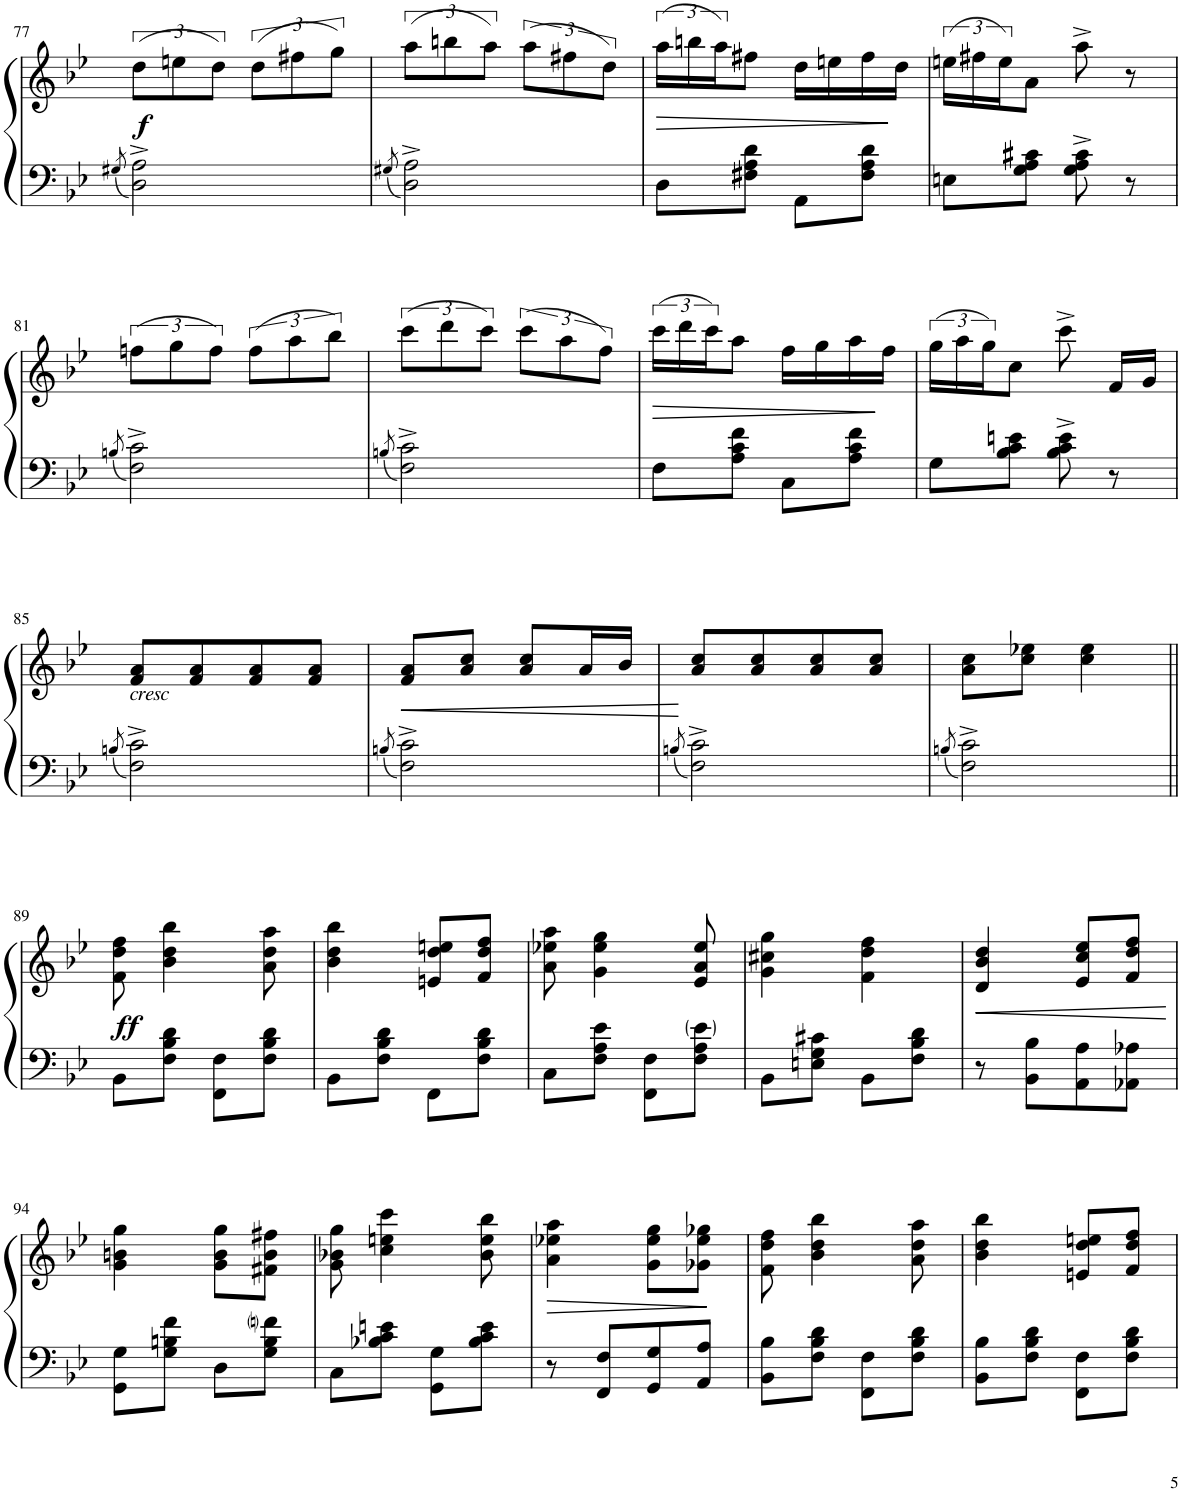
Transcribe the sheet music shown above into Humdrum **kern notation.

**kern	**kern	**dynam
*part1	*part1	*part1
*staff2	*staff1	*staff1/2
*I"Piano	*	*
*I'Pno.	*	*
!!LO:PB:g=z
*clefF4	*clefG2	*
*k[b-e-]	*k[b-e-]	*
*M2/4	*M2/4	*
=77	=77	=77
8qG#X/	.	.
!	!	!LO:DY:b
2D\^ 2A\^	(12dd\L	f
.	12een\	.
.	12dd\J)	.
.	(12dd\L	.
.	12ff#X\	.
.	12gg\J)	.
=78	=78	=78
8qG#X/	.	.
2D\^ 2A\^	(12aa\L	.
.	12bbn\	.
.	12aa\J)	.
.	(12aa\L	.
.	12ff#X\	.
.	12dd\J)	.
=79	=79	=79
!	!	!LO:HP:b
8D\L	(24aa\LL	>
.	24bbn\	.
.	24aa\J)	.
8F#X\ 8A\ 8d\J	8ff#X\J	.
8AA\L	16dd\LL	.
.	16een\	.
8F#\ 8A\ 8d\J	16ff#\	.
.	16dd\JJ	.
.	.	]
=80	=80	=80
8En\L	(24een\LL	.
.	24ff#X\	.
.	24ee\J)	.
8G\ 8A\ 8c#X\J	8a\J	.
8G\^ 8A\^ 8c#\^	8aa^\	.
8r	8r	.
!!LO:LB:g=z
=81	=81	=81
8qBn/	.	.
2F\^ 2c\^	(12ffn\L	.
.	12gg\	.
.	12ff\J)	.
.	(12ff\L	.
.	12aa\	.
.	12bb-\J)	.
=82	=82	=82
8qBn/	.	.
2F\^ 2c\^	(12ccc\L	.
.	12ddd\	.
.	12ccc\J)	.
.	(12ccc\L	.
.	12aa\	.
.	12ff\J)	.
=83	=83	=83
!	!	!LO:HP:b
8F\L	(24ccc\LL	>
.	24ddd\	.
.	24ccc\J)	.
8A\ 8c\ 8f\J	8aa\J	.
8C\L	16ff\LL	.
.	16gg\	.
8A\ 8c\ 8f\J	16aa\	.
.	16ff\JJ	.
.	.	]
=84	=84	=84
8G\L	(24gg\LL	.
.	24aa\	.
.	24gg\J)	.
8B-\ 8c\ 8en\J	8cc\J	.
8B-\^ 8c\^ 8e\^	8ccc^\	.
8r	16f/LL	.
.	16g/JJ	.
!!LO:LB:g=z
=85	=85	=85
8qBn/	.	.
!LO:TX:a:i:t=cresc	!	!
2F\^ 2c\^	8f/ 8a/L	.
.	8f/ 8a/	.
.	8f/ 8a/	.
.	8f/ 8a/J	.
=86	=86	=86
8qBn/	.	.
!	!	!LO:HP:b
2F\^ 2c\^	8f/ 8a/L	<
.	8a/ 8cc/J	.
.	8a/ 8cc/L	.
.	16a/L	.
.	16b-/JJ	.
.	.	[
=87	=87	=87
8qBn/	.	.
2F\^ 2c\^	8a/ 8cc/L	.
.	8a/ 8cc/	.
.	8a/ 8cc/	.
.	8a/ 8cc/J	.
=88	=88	=88
8qBn/	.	.
2F\^ 2c\^	8a\ 8cc\L	.
.	8cc\ 8ee-X\J	.
.	4cc\ 4ee-\	.
!!LO:LB:g=z
=89||	=89||	=89||
!	!	!LO:DY:b
8BB-\L	8f\ 8dd\ 8ff\	ff
8F\ 8B-\ 8d\J	4b-\ 4dd\ 4bb-\	.
8FF\ 8F\L	.	.
8F\ 8B-\ 8d\J	8a\ 8dd\ 8aa\	.
=90	=90	=90
8BB-\L	4b-\ 4dd\ 4bb-\	.
8F\ 8B-\ 8d\J	.	.
8FF\L	8en/ 8dd/ 8een/L	.
8F\ 8B-\ 8d\J	8f/ 8dd/ 8ff/J	.
=91	=91	=91
8C\L	8a\ 8ee-X\ 8aa\	.
8F\ 8A\ 8e-\J	4g\ 4ee-\ 4gg\	.
8FF\ 8F\L	.	.
8F\ 8A\ 8e-\J	8e-/ 8a/ 8ee-/	.
=92	=92	=92
8BB-\L	4g\ 4cc#X\ 4gg\	.
8En\ 8G\ 8c#X\J	.	.
8BB-\L	4f\ 4dd\ 4ff\	.
8F\ 8B-\ 8d\J	.	.
=93	=93	=93
!	!	!LO:HP:b
8r	4d/ 4b-/ 4dd/	<
8BB-\ 8B-\L	.	.
8AA\ 8A\	8e-/ 8cc/ 8ee-/L	.
8AA-X\ 8A-X\J	8f/ 8dd/ 8ff/J	.
.	.	[
!!LO:LB:g=z
=94	=94	=94
8GG\ 8G\L	4g\ 4bn\ 4gg\	.
8G\ 8Bn\ 8f\J	.	.
8D\L	8g\ 8b\ 8gg\L	.
8G\ 8B\ 8fni\J	8f#X\ 8b\ 8ff#X\J	.
=95	=95	=95
8C\L	8g\ 8b-X\ 8gg\	.
8B-X\ 8c\ 8en\J	4cc\ 4een\ 4ccc\	.
8GG\ 8G\L	.	.
8B-\ 8c\ 8e\J	8b-\ 8ee\ 8bb-\	.
=96	=96	=96
!	!	!LO:HP:b
8r	4a\ 4ee-X\ 4aa\	>
8FF/ 8F/L	.	.
8GG/ 8G/	8g\ 8ee-\ 8gg\L	.
8AA/ 8A/J	8g-X\ 8ee-\ 8gg-X\J	.
.	.	]
=97	=97	=97
8BB-\ 8B-\L	8f\ 8dd\ 8ff\	.
8F\ 8B-\ 8d\J	4b-\ 4dd\ 4bb-\	.
8FF\ 8F\L	.	.
8F\ 8B-\ 8d\J	8a\ 8dd\ 8aa\	.
=98	=98	=98
8BB-\ 8B-\L	4b-\ 4dd\ 4bb-\	.
8F\ 8B-\ 8d\J	.	.
8FF\ 8F\L	8en/ 8dd/ 8een/L	.
8F\ 8B-\ 8d\J	8f/ 8dd/ 8ff/J	.
=	=	=
*-	*-	*-
